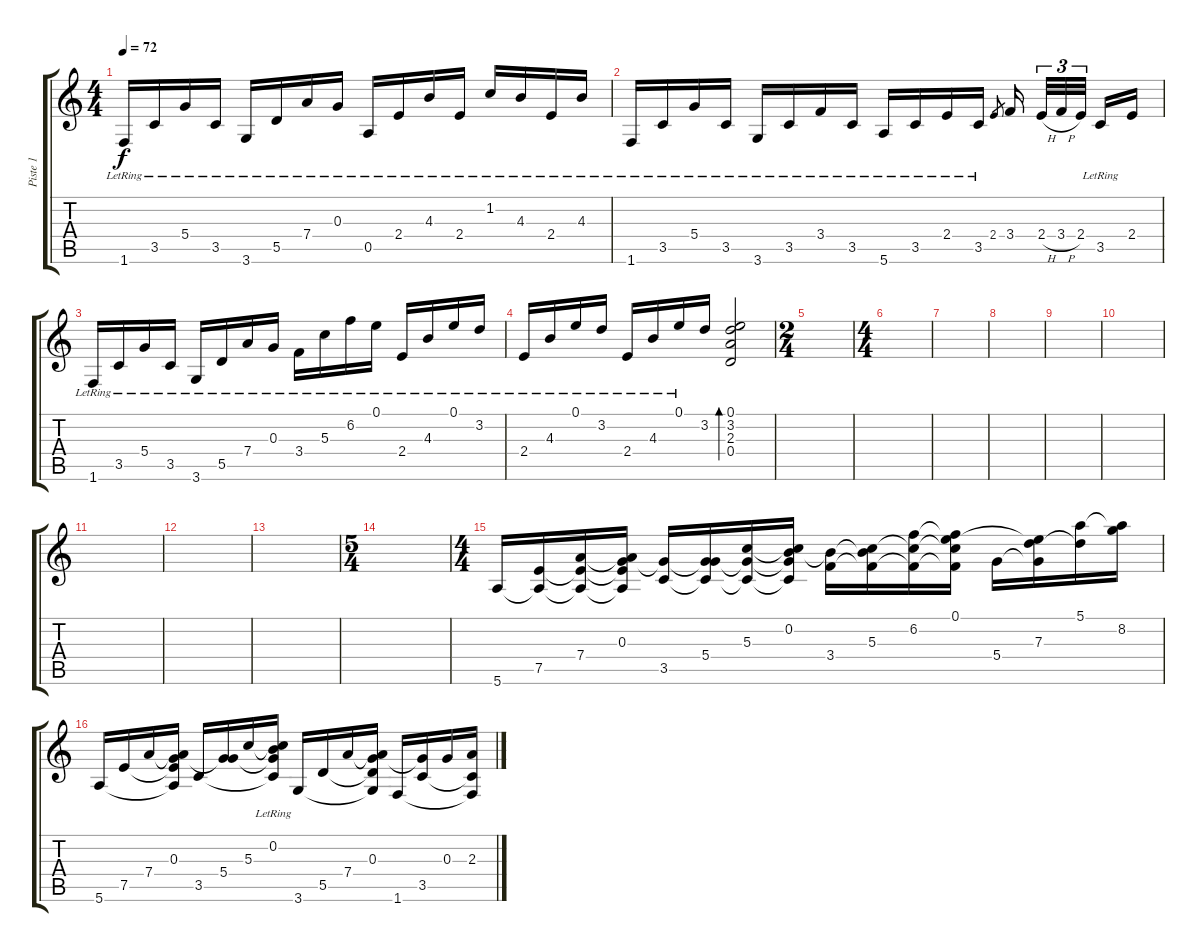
\track ("Piste 1" "Piste 1") {instrument electricguitarclean}
\staff {score tabs}
\tuning (E4 B3 G3 D3 A2 E2) {hide}
\ts (4 4)
\tempo 72
\clef g2
\ks c
1.6{lr}.16{dy f} 3.5{lr}.16 5.4{lr}.16 3.5{lr}.16 3.6{lr}.16 5.5{lr}.16 7.4{lr}.16 0.3{lr}.16 0.5{lr}.16 2.4{lr}.16 4.3{lr}.16 2.4{lr}.16 1.2{lr}.16 4.3{lr}.16 2.4{lr}.16 4.3{lr}.16 |
1.6{lr}.16 3.5{lr}.16 5.4{lr}.16 3.5{lr}.16 3.6{lr}.16 3.5{lr}.16 3.4{lr}.16 3.5{lr}.16 5.6{lr}.16 3.5{lr}.16 2.4{lr}.16 3.5{lr}.16 2.4.8{gr} 3.4.16 2.4{h}.32{tu (3 2)} 3.4{h}.32{tu (3 2)} 2.4.32{tu (3 2)} 3.5{lr}.16 2.4.16 |
1.6{lr}.16 3.5{lr}.16 5.4{lr}.16 3.5{lr}.16 3.6{lr}.16 5.5{lr}.16 7.4{lr}.16 0.3{lr}.16 3.4{lr}.16 5.3{lr}.16 6.2{lr}.16 0.1{lr}.16 2.4{lr}.16 4.3{lr}.16 0.1{lr}.16 3.2{lr}.16 |
2.4{lr}.16 4.3{lr}.16 0.1{lr}.16 3.2{lr}.16 2.4{lr}.16 4.3{lr}.16 0.1{lr}.16 3.2.16 (0.1 3.2 2.3 0.4).2{bd 120} |
\ts (2 4)
|
\ts (4 4)
|
|
|
|
|
|
|
|
\ts (5 4)
|
\ts (4 4)
5.6.16 (7.5 5.6{t}).16 (7.4 7.5{t} 5.6{t}).16 (0.3 7.4{t} 7.5{t} 5.6{t}).16 (0.3{t} 3.5).16 (0.3{t} 5.4 3.5{t}).16 (5.3 5.4{t} 3.5{t}).16 (0.2 5.3{t} 5.4{t} 3.5{t}).16 (0.2{t} 3.4).16 (0.2{t} 5.3 3.4{t}).16 (6.2 5.3{t} 3.4{t}).16 (0.1 6.2{t} 5.3{t} 3.4{t}).16 5.4.16 (0.1{t} 7.3 5.4{t}).16 (5.1 7.3{t}).16 (5.1{t} 8.2).16 |
5.6.16 7.5.16 7.4.16 (0.3 7.4{t} 7.5{t} 5.6{t}).16 3.5.16 (0.3{t} 5.4).16 5.3.16 (0.2{lr} 5.3{t} 5.4{t} 3.5{t}).16 3.6.16 5.5.16 7.4.16 (0.3 7.4{t} 5.5{t} 3.6{t}).16 1.6.16 (0.3{t} 3.5).16 0.3.16 (2.3 3.5{t} 1.6{t}).16
